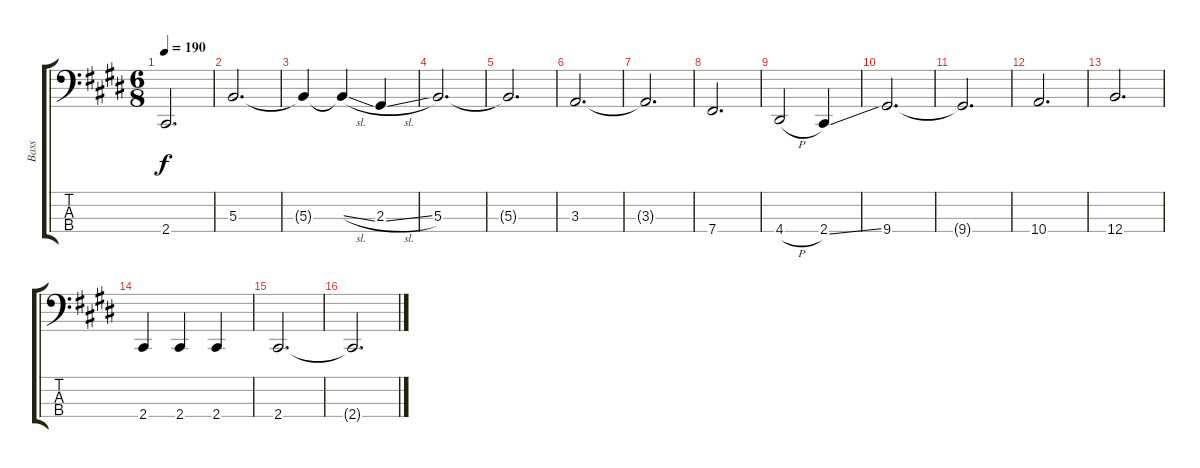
\track ("Bass" "Bass") {instrument electricbasspick}
\staff {score tabs}
\tuning (E2 B1 Gb1 B0) {hide}
\ts (6 8)
\tempo 190
\clef f4
\ks c#minor
2.4{t}.2{d dy f} |
5.3.2{d} |
5.3{t}.4 5.3{sl t}.4 2.3{sl}.4 |
5.3.2{d} |
5.3{t}.2{d} |
3.3.2{d} |
3.3{t}.2{d} |
7.4.2{d} |
4.4{h}.2 2.4{ss}.4 |
9.4.2{d} |
9.4{t}.2{d} |
10.4.2{d} |
12.4.2{d} |
2.4.4 2.4.4 2.4.4 |
2.4.2{d} |
2.4{t}.2{d}
